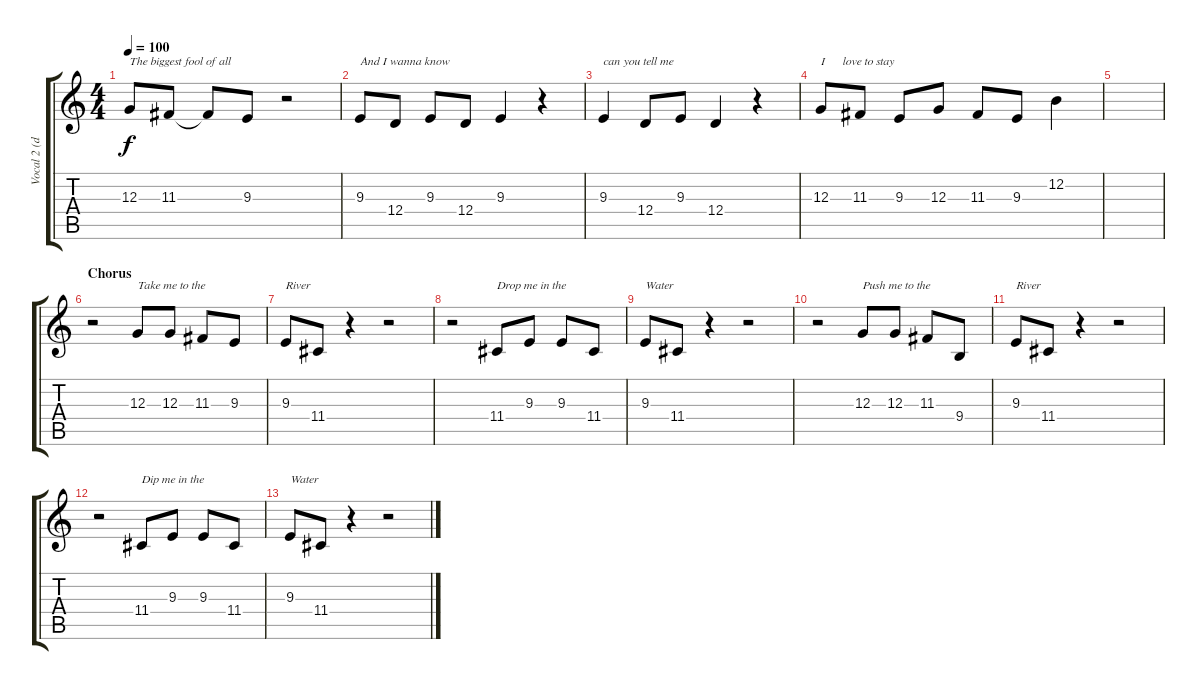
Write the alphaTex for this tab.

\track ("Vocal 2 (dub)" "Vocal 2 (d") {instrument clavinet}
\staff {score tabs}
\tuning (E4 B3 G3 D3 A2 E2) {hide}
\ts (4 4)
\tempo 100
\clef g2
\ks c
12.3.8{txt "The biggest fool of all" dy f} 11.3.8 11.3{t}.8 9.3.8 r.2 |
9.3.8{txt "And I wanna know"} 12.4.8 9.3.8 12.4.8 9.3.4 r.4 |
9.3.4{txt "can you tell me"} 12.4.8 9.3.8 12.4.4 r.4 |
12.3.8{txt "I      love to stay"} 11.3.8 9.3.8 12.3.8 11.3.8 9.3.8 12.2.4 |
|
\section ("" "Chorus")
r.2 12.3.8{txt "Take me to the"} 12.3.8 11.3.8 9.3.8 |
9.3.8{txt "River"} 11.4.8 r.4 r.2 |
r.2 11.4.8{txt "Drop me in the"} 9.3.8 9.3.8 11.4.8 |
9.3.8{txt "Water"} 11.4.8 r.4 r.2 |
r.2 12.3.8{txt "Push me to the"} 12.3.8 11.3.8 9.4.8 |
9.3.8{txt "River"} 11.4.8 r.4 r.2 |
r.2 11.4.8{txt "Dip me in the"} 9.3.8 9.3.8 11.4.8 |
9.3.8{txt "Water"} 11.4.8 r.4 r.2
